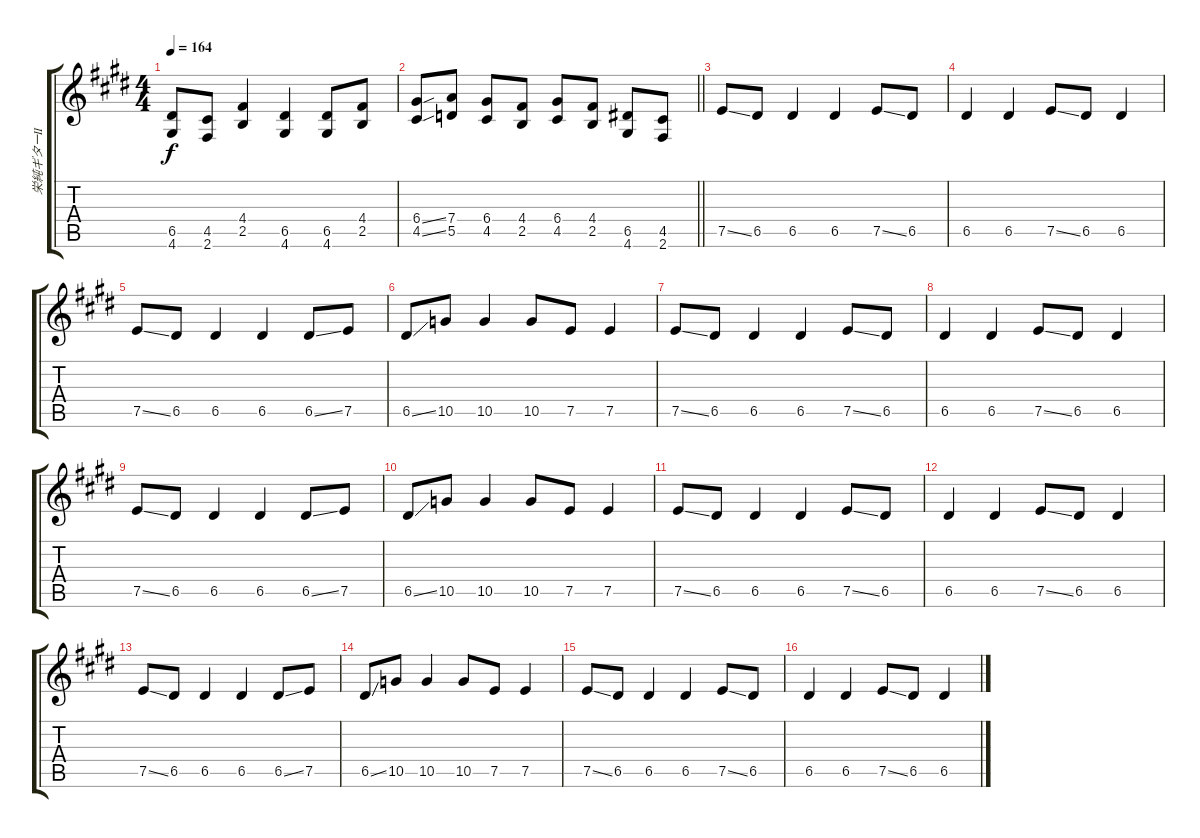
\track ("栄純ギターⅡ" "栄純ギターⅡ") {instrument distortionguitar}
\staff {score tabs}
\tuning (E4 B3 G3 D3 A2 E2) {hide}
\ts (4 4)
\tempo 164
\clef g2
\ks e
(6.5 4.6).8{dy f} (4.5 2.6).8 (4.4 2.5).4 (6.5 4.6).4 (6.5 4.6).8 (4.4 2.5).8 |
\barLineRight lightlight
(6.4{ss} 4.5{ss}).8 (7.4 5.5).8 (6.4 4.5).8 (4.4 2.5).8 (6.4 4.5).8 (4.4 2.5).8 (6.5 4.6).8 (4.5 2.6).8 |
7.5{ss}.8 6.5.8 6.5.4 6.5.4 7.5{ss}.8 6.5.8 |
6.5.4 6.5.4 7.5{ss}.8 6.5.8 6.5.4 |
7.5{ss}.8 6.5.8 6.5.4 6.5.4 6.5{ss}.8 7.5.8 |
6.5{ss}.8 10.5.8 10.5.4 10.5.8 7.5.8 7.5.4 |
7.5{ss}.8 6.5.8 6.5.4 6.5.4 7.5{ss}.8 6.5.8 |
6.5.4 6.5.4 7.5{ss}.8 6.5.8 6.5.4 |
7.5{ss}.8 6.5.8 6.5.4 6.5.4 6.5{ss}.8 7.5.8 |
6.5{ss}.8 10.5.8 10.5.4 10.5.8 7.5.8 7.5.4 |
7.5{ss}.8 6.5.8 6.5.4 6.5.4 7.5{ss}.8 6.5.8 |
6.5.4 6.5.4 7.5{ss}.8 6.5.8 6.5.4 |
7.5{ss}.8 6.5.8 6.5.4 6.5.4 6.5{ss}.8 7.5.8 |
6.5{ss}.8 10.5.8 10.5.4 10.5.8 7.5.8 7.5.4 |
7.5{ss}.8 6.5.8 6.5.4 6.5.4 7.5{ss}.8 6.5.8 |
6.5.4 6.5.4 7.5{ss}.8 6.5.8 6.5.4
